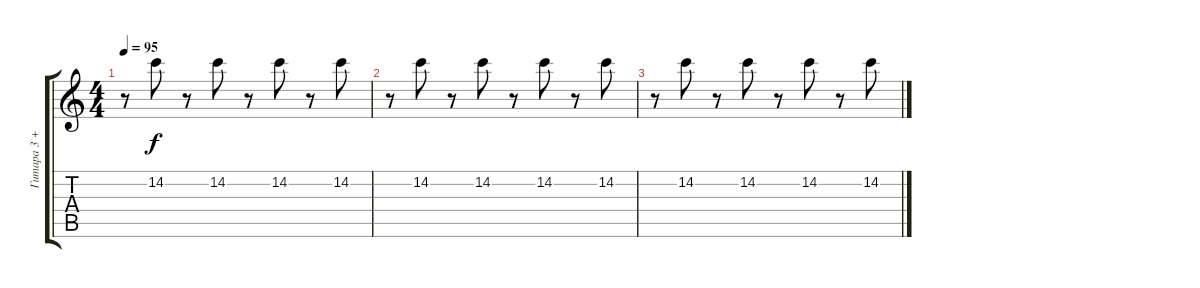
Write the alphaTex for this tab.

\track ("Гитара 3 +)" "Гитара 3 +") {instrument distortionguitar}
\staff {score tabs}
\tuning (Eb4 Bb3 Gb3 Db3 Ab2 Db2) {hide}
\ts (4 4)
\tempo 95
\clef g2
\ks c
r.8{dy f} 14.2.8 r.8 14.2.8 r.8 14.2.8 r.8 14.2.8 |
r.8 14.2.8 r.8 14.2.8 r.8 14.2.8 r.8 14.2.8 |
r.8 14.2.8 r.8 14.2.8 r.8 14.2.8 r.8 14.2.8
